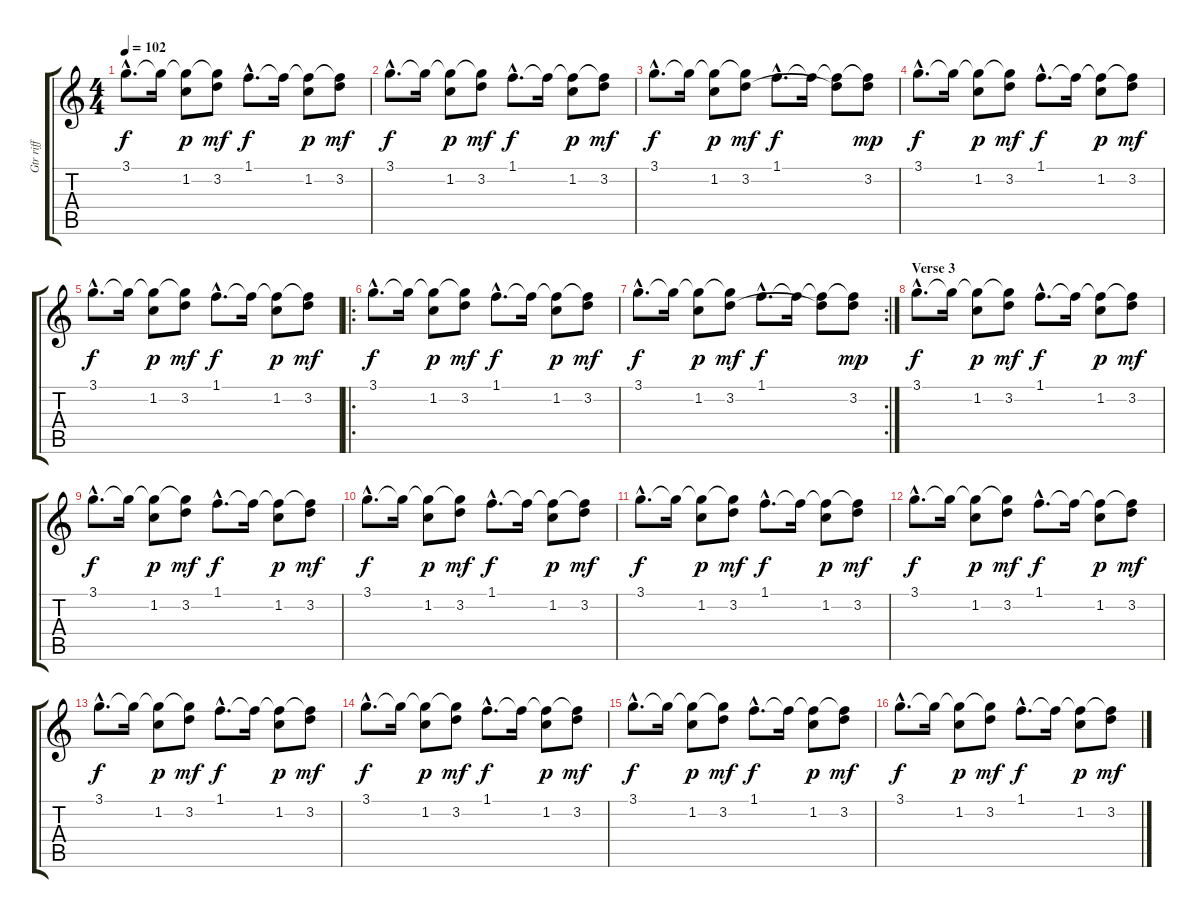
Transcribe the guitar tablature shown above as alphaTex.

\track ("Gtr riff" "Gtr riff") {instrument electricguitarclean}
\staff {score tabs}
\tuning (E4 B3 G3 D3 A2 E2) {hide}
\ts (4 4)
\tempo 102
\clef g2
\ks c
3.1{hac}.8{d dy f} 3.1{t}.16 (3.1{t} 1.2).8{dy p} (3.1{t} 3.2).8{dy mf} 1.1{hac}.8{d dy f} 1.1{t}.16 (1.1{t} 1.2).8{dy p} (1.1{t} 3.2).8{dy mf} |
3.1{hac}.8{d dy f} 3.1{t}.16 (3.1{t} 1.2).8{dy p} (3.1{t} 3.2).8{dy mf} 1.1{hac}.8{d dy f} 1.1{t}.16 (1.1{t} 1.2).8{dy p} (1.1{t} 3.2).8{dy mf} |
3.1{hac}.8{d dy f} 3.1{t}.16 (3.1{t} 1.2).8{dy p} (3.1{t} 3.2).8{dy mf} 1.1{hac}.8{d dy f} 1.1{t}.16 (1.1{t} 3.2{t}).8 (1.1{t} 3.2).8{dy mp} |
3.1{hac}.8{d dy f} 3.1{t}.16 (3.1{t} 1.2).8{dy p} (3.1{t} 3.2).8{dy mf} 1.1{hac}.8{d dy f} 1.1{t}.16 (1.1{t} 1.2).8{dy p} (1.1{t} 3.2).8{dy mf} |
3.1{hac}.8{d dy f} 3.1{t}.16 (3.1{t} 1.2).8{dy p} (3.1{t} 3.2).8{dy mf} 1.1{hac}.8{d dy f} 1.1{t}.16 (1.1{t} 1.2).8{dy p} (1.1{t} 3.2).8{dy mf} |
\ro
3.1{hac}.8{d dy f} 3.1{t}.16 (3.1{t} 1.2).8{dy p} (3.1{t} 3.2).8{dy mf} 1.1{hac}.8{d dy f} 1.1{t}.16 (1.1{t} 1.2).8{dy p} (1.1{t} 3.2).8{dy mf} |
\rc 2
3.1{hac}.8{d dy f} 3.1{t}.16 (3.1{t} 1.2).8{dy p} (3.1{t} 3.2).8{dy mf} 1.1{hac}.8{d dy f} 1.1{t}.16 (1.1{t} 3.2{t}).8 (1.1{t} 3.2).8{dy mp} |
\section ("" "Verse 3")
3.1{hac}.8{d dy f} 3.1{t}.16 (3.1{t} 1.2).8{dy p} (3.1{t} 3.2).8{dy mf} 1.1{hac}.8{d dy f} 1.1{t}.16 (1.1{t} 1.2).8{dy p} (1.1{t} 3.2).8{dy mf} |
3.1{hac}.8{d dy f} 3.1{t}.16 (3.1{t} 1.2).8{dy p} (3.1{t} 3.2).8{dy mf} 1.1{hac}.8{d dy f} 1.1{t}.16 (1.1{t} 1.2).8{dy p} (1.1{t} 3.2).8{dy mf} |
3.1{hac}.8{d dy f} 3.1{t}.16 (3.1{t} 1.2).8{dy p} (3.1{t} 3.2).8{dy mf} 1.1{hac}.8{d dy f} 1.1{t}.16 (1.1{t} 1.2).8{dy p} (1.1{t} 3.2).8{dy mf} |
3.1{hac}.8{d dy f} 3.1{t}.16 (3.1{t} 1.2).8{dy p} (3.1{t} 3.2).8{dy mf} 1.1{hac}.8{d dy f} 1.1{t}.16 (1.1{t} 1.2).8{dy p} (1.1{t} 3.2).8{dy mf} |
3.1{hac}.8{d dy f} 3.1{t}.16 (3.1{t} 1.2).8{dy p} (3.1{t} 3.2).8{dy mf} 1.1{hac}.8{d dy f} 1.1{t}.16 (1.1{t} 1.2).8{dy p} (1.1{t} 3.2).8{dy mf} |
3.1{hac}.8{d dy f} 3.1{t}.16 (3.1{t} 1.2).8{dy p} (3.1{t} 3.2).8{dy mf} 1.1{hac}.8{d dy f} 1.1{t}.16 (1.1{t} 1.2).8{dy p} (1.1{t} 3.2).8{dy mf} |
3.1{hac}.8{d dy f} 3.1{t}.16 (3.1{t} 1.2).8{dy p} (3.1{t} 3.2).8{dy mf} 1.1{hac}.8{d dy f} 1.1{t}.16 (1.1{t} 1.2).8{dy p} (1.1{t} 3.2).8{dy mf} |
3.1{hac}.8{d dy f} 3.1{t}.16 (3.1{t} 1.2).8{dy p} (3.1{t} 3.2).8{dy mf} 1.1{hac}.8{d dy f} 1.1{t}.16 (1.1{t} 1.2).8{dy p} (1.1{t} 3.2).8{dy mf} |
3.1{hac}.8{d dy f} 3.1{t}.16 (3.1{t} 1.2).8{dy p} (3.1{t} 3.2).8{dy mf} 1.1{hac}.8{d dy f} 1.1{t}.16 (1.1{t} 1.2).8{dy p} (1.1{t} 3.2).8{dy mf}
